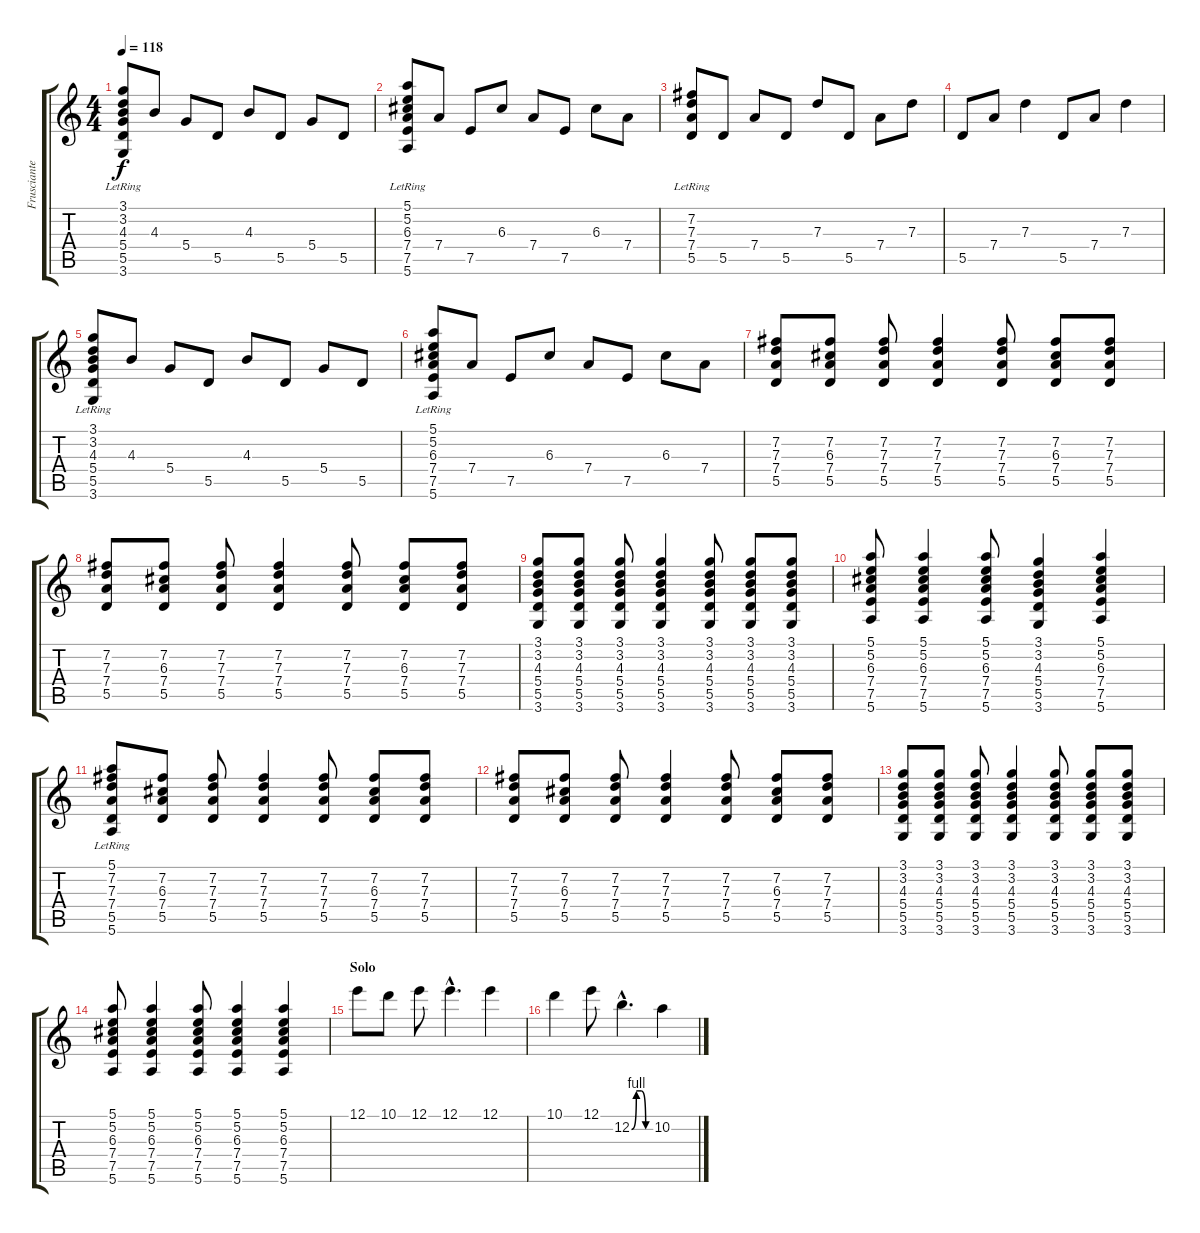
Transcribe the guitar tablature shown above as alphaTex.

\track ("Frusciante - Guitar" "Frusciante") {instrument electricguitarclean}
\staff {score tabs}
\tuning (E4 B3 G3 D3 A2 E2) {hide}
\ts (4 4)
\tempo 118
\clef g2
\ks c
(3.1{lr} 3.2{lr} 4.3{lr} 5.4{lr} 5.5{lr} 3.6{lr}).8{dy f} 4.3.8 5.4.8 5.5.8 4.3.8 5.5.8 5.4.8 5.5.8 |
(5.1{lr} 5.2{lr} 6.3{lr} 7.4{lr} 7.5{lr} 5.6{lr}).8 7.4.8 7.5.8 6.3.8 7.4.8 7.5.8 6.3.8 7.4.8 |
(7.2{lr} 7.3{lr} 7.4{lr} 5.5{lr}).8 5.5.8 7.4.8 5.5.8 7.3.8 5.5.8 7.4.8 7.3.8 |
5.5.8 7.4.8 7.3.4 5.5.8 7.4.8 7.3.4 |
(3.1{lr} 3.2{lr} 4.3{lr} 5.4{lr} 5.5{lr} 3.6{lr}).8 4.3.8 5.4.8 5.5.8 4.3.8 5.5.8 5.4.8 5.5.8 |
(5.1{lr} 5.2{lr} 6.3{lr} 7.4{lr} 7.5{lr} 5.6{lr}).8 7.4.8 7.5.8 6.3.8 7.4.8 7.5.8 6.3.8 7.4.8 |
(7.2 7.3 7.4 5.5).8{volume 9 instrument distortionguitar} (7.2 6.3 7.4 5.5).8 (7.2 7.3 7.4 5.5).8 (7.2 7.3 7.4 5.5).4 (7.2 7.3 7.4 5.5).8 (7.2 6.3 7.4 5.5).8 (7.2 7.3 7.4 5.5).8 |
(7.2 7.3 7.4 5.5).8 (7.2 6.3 7.4 5.5).8 (7.2 7.3 7.4 5.5).8 (7.2 7.3 7.4 5.5).4 (7.2 7.3 7.4 5.5).8 (7.2 6.3 7.4 5.5).8 (7.2 7.3 7.4 5.5).8 |
(3.1 3.2 4.3 5.4 5.5 3.6).8 (3.1 3.2 4.3 5.4 5.5 3.6).8 (3.1 3.2 4.3 5.4 5.5 3.6).8 (3.1 3.2 4.3 5.4 5.5 3.6).4 (3.1 3.2 4.3 5.4 5.5 3.6).8 (3.1 3.2 4.3 5.4 5.5 3.6).8 (3.1 3.2 4.3 5.4 5.5 3.6).8 |
(5.1 5.2 6.3 7.4 7.5 5.6).8 (5.1 5.2 6.3 7.4 7.5 5.6).4 (5.1 5.2 6.3 7.4 7.5 5.6).8 (3.1 3.2 4.3 5.4 5.5 3.6).4 (5.1 5.2 6.3 7.4 7.5 5.6).4 |
(5.1{lr} 7.2 7.3 7.4 5.5 5.6{lr}).8 (7.2 6.3 7.4 5.5).8 (7.2 7.3 7.4 5.5).8 (7.2 7.3 7.4 5.5).4 (7.2 7.3 7.4 5.5).8 (7.2 6.3 7.4 5.5).8 (7.2 7.3 7.4 5.5).8 |
(7.2 7.3 7.4 5.5).8 (7.2 6.3 7.4 5.5).8 (7.2 7.3 7.4 5.5).8 (7.2 7.3 7.4 5.5).4 (7.2 7.3 7.4 5.5).8 (7.2 6.3 7.4 5.5).8 (7.2 7.3 7.4 5.5).8 |
(3.1 3.2 4.3 5.4 5.5 3.6).8 (3.1 3.2 4.3 5.4 5.5 3.6).8 (3.1 3.2 4.3 5.4 5.5 3.6).8 (3.1 3.2 4.3 5.4 5.5 3.6).4 (3.1 3.2 4.3 5.4 5.5 3.6).8 (3.1 3.2 4.3 5.4 5.5 3.6).8 (3.1 3.2 4.3 5.4 5.5 3.6).8 |
(5.1 5.2 6.3 7.4 7.5 5.6).8 (5.1 5.2 6.3 7.4 7.5 5.6).4 (5.1 5.2 6.3 7.4 7.5 5.6).8 (5.1 5.2 6.3 7.4 7.5 5.6).4 (5.1 5.2 6.3 7.4 7.5 5.6).4 |
\section ("" "Solo")
12.1.8{volume 16 instrument electricguitarclean} 10.1.8 12.1.8 12.1{hac}.4{d} 12.1.4 |
10.1.4 12.1.8 12.2{be (custom 0 0 15 4 30 4 45 0 60 0) hac}.4{d} 10.2.4
